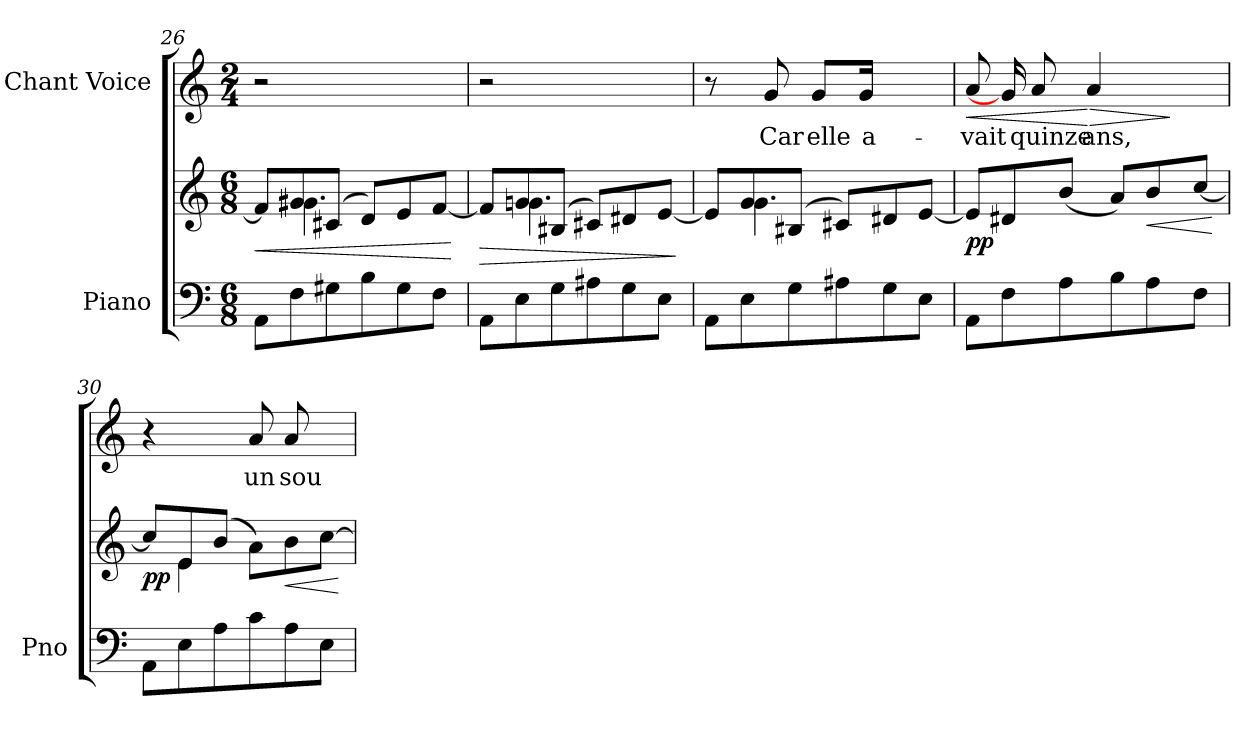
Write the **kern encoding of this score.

**kern	**kern	**dynam	**kern	**text	**dynam
*part2	*part2	*part2	*part1	*part1	*part1
*staff3	*staff2	*staff2/3	*staff1	*staff1	*staff1
*I"Piano	*	*	*I"Chant Voice	*	*
*I'Pno	*	*	*	*	*
*clefF4	*clefG2	*	*clefG2	*	*
*k[]	*k[]	*	*k[]	*	*
*M6/8	*M6/8	*	*M2/4	*	*
=26	=26	=26	=26	=26	=26
!	!	!LO:HP:b	!	!	!
*	*^	*	*	*	*
8AA\L	8f/L]	8ryy	<	2r	.	.
!	!LO:N:head=solid	!	!	!	!	!
8F\	8g#X/	4.g#\	.	.	.	.
8G#X\	(<8c#X/J	.	.	.	.	.
8B\	8d/L)	.	.	.	.	.
8G#\	8e/	4ryy	.	4ryy	.	.
8F\J	[<8f/J	.	.	.	.	.
*	*v	*v	*	*	*	*
.	.	[	.	.	.
=27	=27	=27	=27	=27	=27
!	!	!LO:HP:b	!	!	!
*	*^	*	*	*	*
8AA\L	8f/L]	8ryy	>	2r	.	.
!	!LO:N:head=solid	!	!	!	!	!
8E\	8g/	4.gn\	.	.	.	.
8G\	(<8B#X/J	.	.	.	.	.
8A#X\	8c#X/L)	.	.	.	.	.
8G\	8d#X/	4ryy	.	4ryy	.	.
8E\J	[<8e/J	.	.	.	.	.
*	*v	*v	*	*	*	*
.	.	]	.	.	.
=28	=28	=28	=28	=28	=28
*	*^	*	*	*	*
!	!	!	!	!LO:N:vis=8	!	!
8AA\L	8e/L]	8ryy	.	8.r	.	.
!	!LO:N:head=solid	!	!	!	!	!
8E\	8g/	4.g\	.	.	.	.
.	.	.	.	8g/	Car	.
8G\	(<8B#X/J	.	.	.	.	.
.	.	.	.	8g/L	elle	.
8A#X\	8c#X/L)	.	.	.	.	.
.	.	.	.	[16g/Jk	a-	.
8G\	8d#X/	4ryy	.	4ryy	.	.
8E\J	[<8e/J	.	.	.	.	.
*	*v	*v	*	*	*	*
=29	=29	=29	=29	=29	=29
!	!	!LO:DY:b	!	!	!LO:HP:b
8AA\L	8e/L]	pp	8a/	-vait	<
8F\	8d#X/	.	16g/]	.	.
.	.	.	8a/	quinze	.
8A\	(8b/J	.	.	.	.
!	!	!	!	!	!LO:HP:n=1:b
.	.	.	4a/	ans,	[ >
8B\	8a/L)	.	.	.	.
!	!	!LO:HP:b	!	!	!
8A\	8b/	<	.	.	.
.	.	.	8.ryy	.	]
8F\J	[8cc/J	.	.	.	.
.	.	[	.	.	.
=30	=30	=30	=30	=30	=30
*	*^	*	*	*	*
!	!	!	!LO:DY:b	!LO:N:vis=4	!	!
8AA\L	8cc/L]	8ryy	pp	4.r	.	.
8E\	8e/	4e\	.	.	.	.
8A\	(<8b/J	.	.	.	.	.
8c\	8a\L)	4.ryy	.	8a/	un	.
!	!	!	!LO:HP:b	!	!	!
8A\	8b\	.	<	8a/	sou-	.
8E\J	[<8cc\J	.	.	8ryy	.	.
*	*v	*v	*	*	*	*
.	.	[	.	.	.
=	=	=	=	=	=
*-	*-	*-	*-	*-	*-
